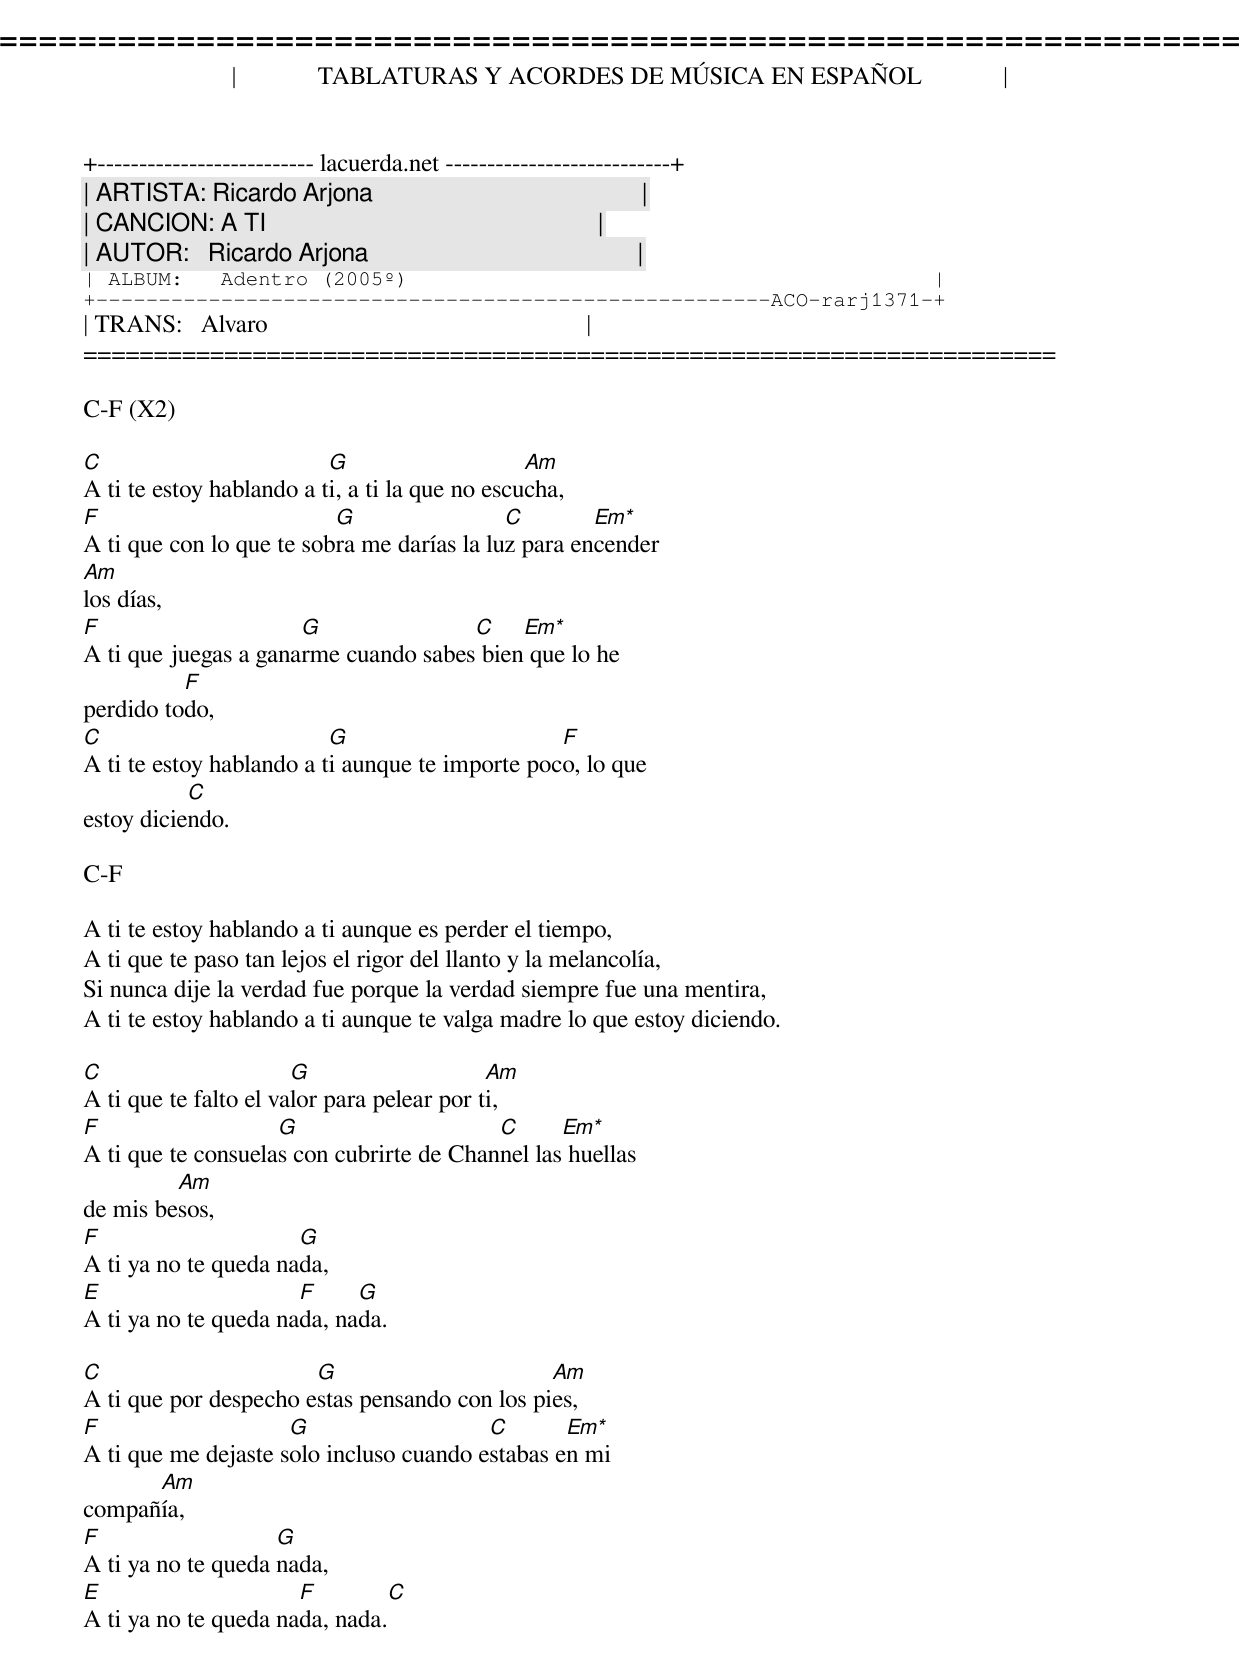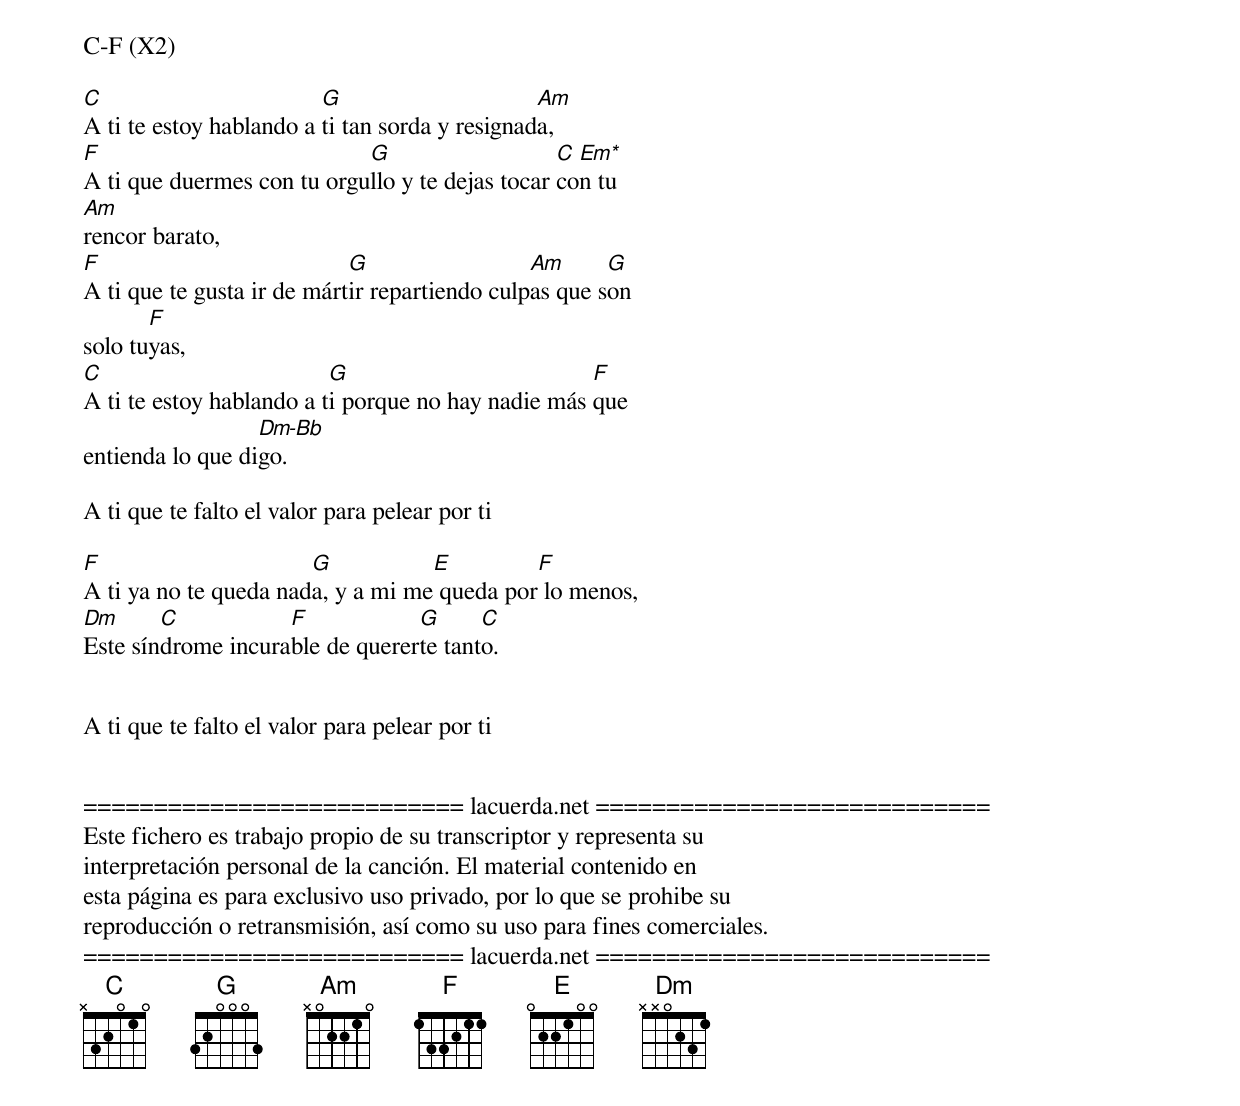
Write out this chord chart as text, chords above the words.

=====================================================================
|             TABLATURAS Y ACORDES DE MÚSICA EN ESPAÑOL             |
+-------------------------- lacuerda.net ---------------------------+
| ARTISTA: Ricardo Arjona                                           |
| CANCION: A TI                                                     |
| AUTOR:   Ricardo Arjona                                           |
| ALBUM:   Adentro (2005º)                                          |
+------------------------------------------------------ACO-rarj1371-+
| TRANS:   Alvaro                                                   |
=====================================================================

C-F (X2)

C                         G                     Am
A ti te estoy hablando a ti, a ti la que no escucha,
F                         G                 C        Em*
A ti que con lo que te sobra me darías la luz para encender
Am
los días,
F                     G               C    Em*
A ti que juegas a ganarme cuando sabes bien que lo he
          F
perdido todo,
C                         G                      F
A ti te estoy hablando a ti aunque te importe poco, lo que
           C
estoy diciendo.

C-F

A ti te estoy hablando a ti aunque es perder el tiempo,
A ti que te paso tan lejos el rigor del llanto y la melancolía,
Si nunca dije la verdad fue porque la verdad siempre fue una mentira,
A ti te estoy hablando a ti aunque te valga madre lo que estoy diciendo.

C                      G                    Am
A ti que te falto el valor para pelear por ti,
F                   G                     C      Em*
A ti que te consuelas con cubrirte de Channel las huellas
         Am
de mis besos,
F                     G
A ti ya no te queda nada,
E                     F     G
A ti ya no te queda nada, nada.

C                      G                       Am
A ti que por despecho estas pensando con los pies,
F                    G                   C       Em*
A ti que me dejaste solo incluso cuando estabas en mi
      Am
compañía,
F                   G
A ti ya no te queda nada,
E                     F        C
A ti ya no te queda nada, nada.

C-F (X2)

C                        G                      Am
A ti te estoy hablando a ti tan sorda y resignada,
F                           G                    C Em*
A ti que duermes con tu orgullo y te dejas tocar con tu
Am
rencor barato,
F                           G                  Am      G
A ti que te gusta ir de mártir repartiendo culpas que son
       F
solo tuyas,
C                         G                         F
A ti te estoy hablando a ti porque no hay nadie más que
                  Dm-Bb
entienda lo que digo.

A ti que te falto el valor para pelear por ti

F                      G           E         F
A ti ya no te queda nada, y a mi me queda por lo menos,
Dm      C           F            G      C
Este síndrome incurable de quererte tanto.


A ti que te falto el valor para pelear por ti


=========================== lacuerda.net ============================
Este fichero es trabajo propio de su transcriptor y representa su
interpretación personal de la canción. El material contenido en
esta página es para exclusivo uso privado, por lo que se prohibe su
reproducción o retransmisión, así como su uso para fines comerciales.
=========================== lacuerda.net ============================
